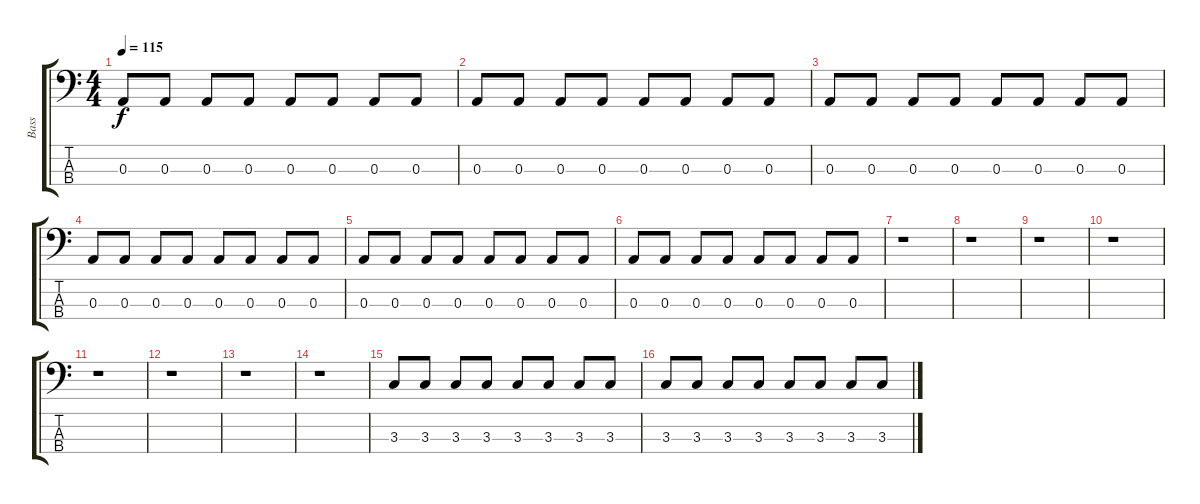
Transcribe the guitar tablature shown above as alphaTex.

\track ("Bass" "Bass") {instrument electricbasspick}
\staff {score tabs}
\tuning (G2 D2 A1 E1) {hide}
\ts (4 4)
\tempo 115
\clef f4
\ks c
0.3.8{dy f} 0.3.8 0.3.8 0.3.8 0.3.8 0.3.8 0.3.8 0.3.8 |
0.3.8 0.3.8 0.3.8 0.3.8 0.3.8 0.3.8 0.3.8 0.3.8 |
0.3.8 0.3.8 0.3.8 0.3.8 0.3.8 0.3.8 0.3.8 0.3.8 |
0.3.8 0.3.8 0.3.8 0.3.8 0.3.8 0.3.8 0.3.8 0.3.8 |
0.3.8 0.3.8 0.3.8 0.3.8 0.3.8 0.3.8 0.3.8 0.3.8 |
0.3.8 0.3.8 0.3.8 0.3.8 0.3.8 0.3.8 0.3.8 0.3.8 |
r.1 |
r.1 |
r.1 |
r.1 |
r.1 |
r.1 |
r.1 |
r.1 |
3.3.8 3.3.8 3.3.8 3.3.8 3.3.8 3.3.8 3.3.8 3.3.8 |
3.3.8 3.3.8 3.3.8 3.3.8 3.3.8 3.3.8 3.3.8 3.3.8
